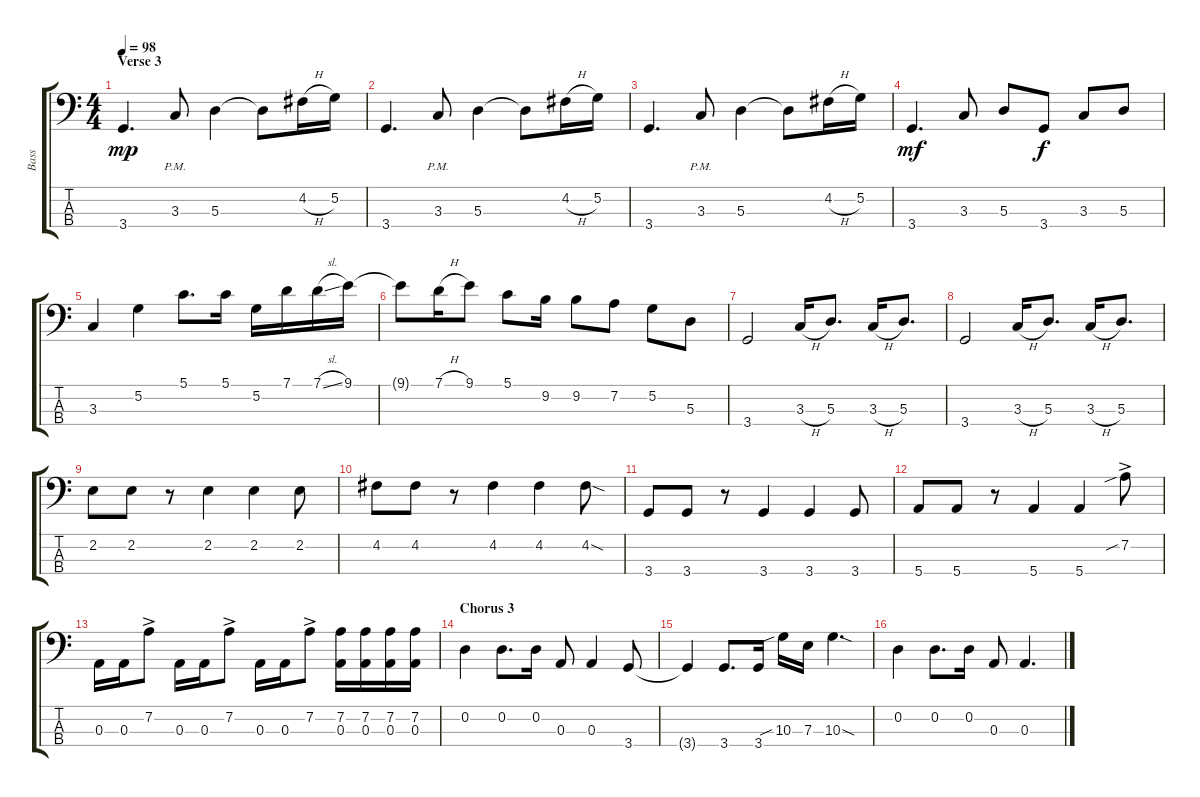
\track ("Bass" "Bass") {instrument electricbassfinger}
\staff {score tabs}
\tuning (G2 D2 A1 E1) {hide}
\ts (4 4)
\section ("" "Verse 3")
\tempo 98
\clef f4
\ks c
3.4.4{d dy mp} 3.3{pm}.8 5.3.4 5.3{t}.8 4.2{h}.16 5.2.16 |
3.4.4{d} 3.3{pm}.8 5.3.4 5.3{t}.8 4.2{h}.16 5.2.16 |
3.4.4{d} 3.3{pm}.8 5.3.4 5.3{t}.8 4.2{h}.16 5.2.16 |
3.4.4{d dy mf} 3.3.8 5.3.8 3.4.8{dy f} 3.3.8 5.3.8 |
3.3.4 5.2.4 5.1.8{d} 5.1.16 5.2.16 7.1.16 7.1{sl}.16 9.1.16 |
9.1{t}.8 7.1{h}.16 9.1.8 5.1.8 9.2.16 9.2.8 7.2.8 5.2.8 5.3.8 |
3.4.2 3.3{h}.16 5.3.8{d} 3.3{h}.16 5.3.8{d} |
3.4.2 3.3{h}.16 5.3.8{d} 3.3{h}.16 5.3.8{d} |
2.2.8 2.2.8 r.8 2.2.4 2.2.4 2.2.8 |
4.2.8 4.2.8 r.8 4.2.4 4.2.4 4.2{sod}.8 |
3.4.8 3.4.8 r.8 3.4.4 3.4.4 3.4.8 |
5.4.8 5.4.8 r.8 5.4.4 5.4.4 7.2{sib ac}.8 |
0.3.16 0.3.16 7.2{ac}.8 0.3.16 0.3.16 7.2{ac}.8 0.3.16 0.3.16 7.2{ac}.8 (7.2 0.3).16 (7.2 0.3).16 (7.2 0.3).16 (7.2 0.3).16 |
\section ("" "Chorus 3")
0.2.4 0.2.8{d} 0.2.16 0.3.8 0.3.4 3.4.8 |
3.4{t}.4 3.4.8{d} 3.4.16 10.3{sib}.16 7.3.16 10.3{sod}.4{d} |
0.2.4 0.2.8{d} 0.2.16 0.3.8 0.3.4{d}
